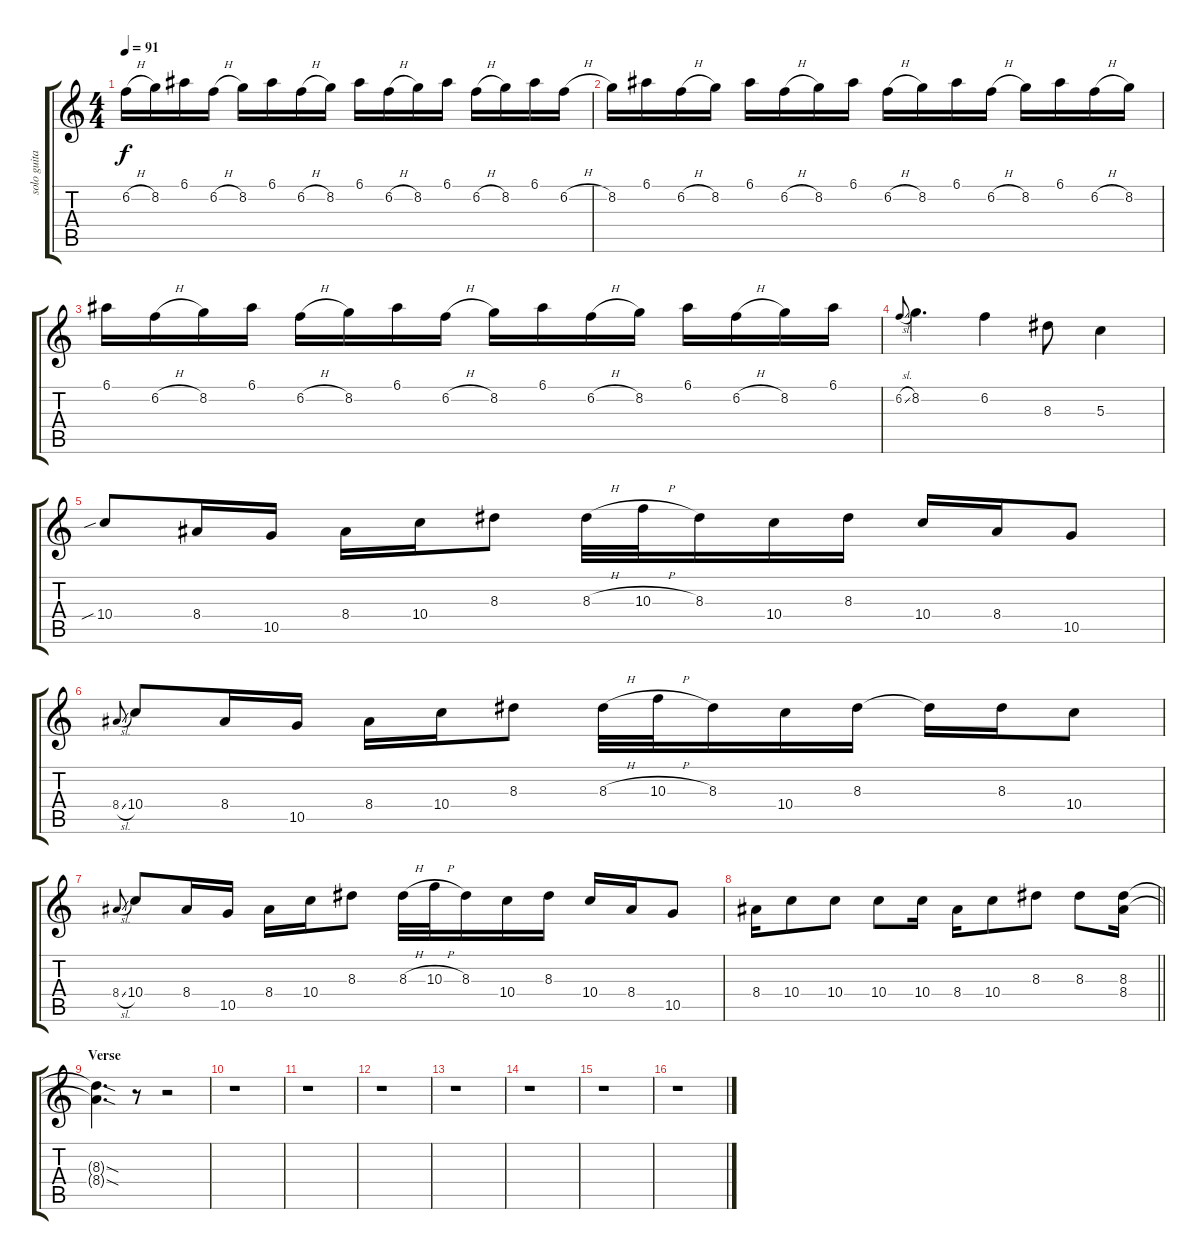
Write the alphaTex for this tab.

\track ("solo guitar" "solo guita") {instrument acousticguitarsteel}
\staff {score tabs}
\tuning (E4 B3 G3 D3 A2 E2) {hide}
\ts (4 4)
\tempo 91
\clef g2
\ks c
6.2{h}.16{dy f} 8.2.16 6.1.16 6.2{h}.16 8.2.16 6.1.16 6.2{h}.16 8.2.16 6.1.16 6.2{h}.16 8.2.16 6.1.16 6.2{h}.16 8.2.16 6.1.16 6.2{h}.16 |
8.2.16 6.1.16 6.2{h}.16 8.2.16 6.1.16 6.2{h}.16 8.2.16 6.1.16 6.2{h}.16 8.2.16 6.1.16 6.2{h}.16 8.2.16 6.1.16 6.2{h}.16 8.2.16 |
6.1.16 6.2{h}.16 8.2.16 6.1.16 6.2{h}.16 8.2.16 6.1.16 6.2{h}.16 8.2.16 6.1.16 6.2{h}.16 8.2.16 6.1.16 6.2{h}.16 8.2.16 6.1.16 |
6.2{sl}.8{gr onbeat} 8.2.4{d} 6.2.4 8.3.8 5.3.4 |
10.4{sib}.8 8.4.16 10.5.16 8.4.16 10.4.16 8.3.8 8.3{h}.32 10.3{h}.32 8.3.16 10.4.16 8.3.16 10.4.16 8.4.16 10.5.8 |
8.4{sl}.8{gr onbeat} 10.4.8 8.4.16 10.5.16 8.4.16 10.4.16 8.3.8 8.3{h}.32 10.3{h}.32 8.3.16 10.4.16 8.3.16 8.3{t}.16 8.3.16 10.4.8 |
8.4{sl}.8{gr onbeat} 10.4.8 8.4.16 10.5.16 8.4.16 10.4.16 8.3.8 8.3{h}.32 10.3{h}.32 8.3.16 10.4.16 8.3.16 10.4.16 8.4.16 10.5.8 |
\barLineRight lightlight
8.4.16 10.4.8 10.4.8 10.4.8 10.4.16 8.4.16 10.4.8 8.3.8 8.3.8 (8.3 8.4).16 |
\section ("" "Verse")
(8.3{sod t} 8.4{sod t}).4{d} r.8 r.2 |
r.1 |
r.1 |
r.1 |
r.1 |
r.1 |
r.1 |
r.1
